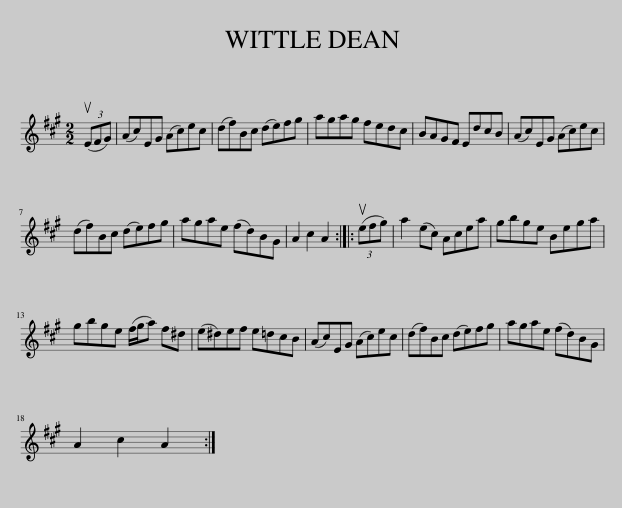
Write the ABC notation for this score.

X:1
L:1/8
M:2/2
I:linebreak $
K:A
V:1 treble
V:1
 (3(uEFG) | (Ac)EG (Ac)ec | (df)Bc (de)fg | agag fedc | BAGF EdcB | %5
 (Ac)EG (Ac)ec |$ (df)Bc (de)fg | agae (fd)BG | A2 c2 A2 :: (3(uefg) | %10
 a2 (ec) Acea | gbge Bega |$ gbge (f/g/a) f^d | (e^d)ef e=dcB | (Ac)EG (Ac)ec | %15
 (df)Bc (de)fg | agae (fd)BG |$ A2 c2 A2 :| %18
